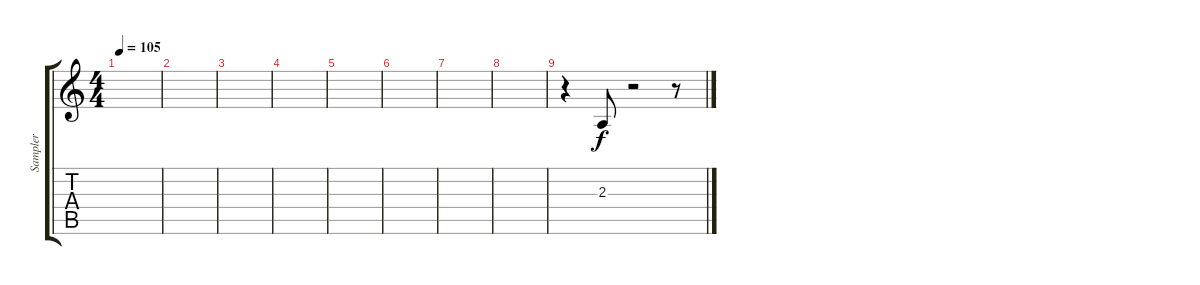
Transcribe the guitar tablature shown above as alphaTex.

\track ("Sampler" "Sampler") {instrument gunshot}
\staff {score tabs}
\tuning (E4 B3 G3 D3 A2 E2) {hide}
\ts (4 4)
\tempo 105
\clef g2
\ks c
|
|
|
|
|
|
|
|
r.4 2.3.8 r.2 r.8
